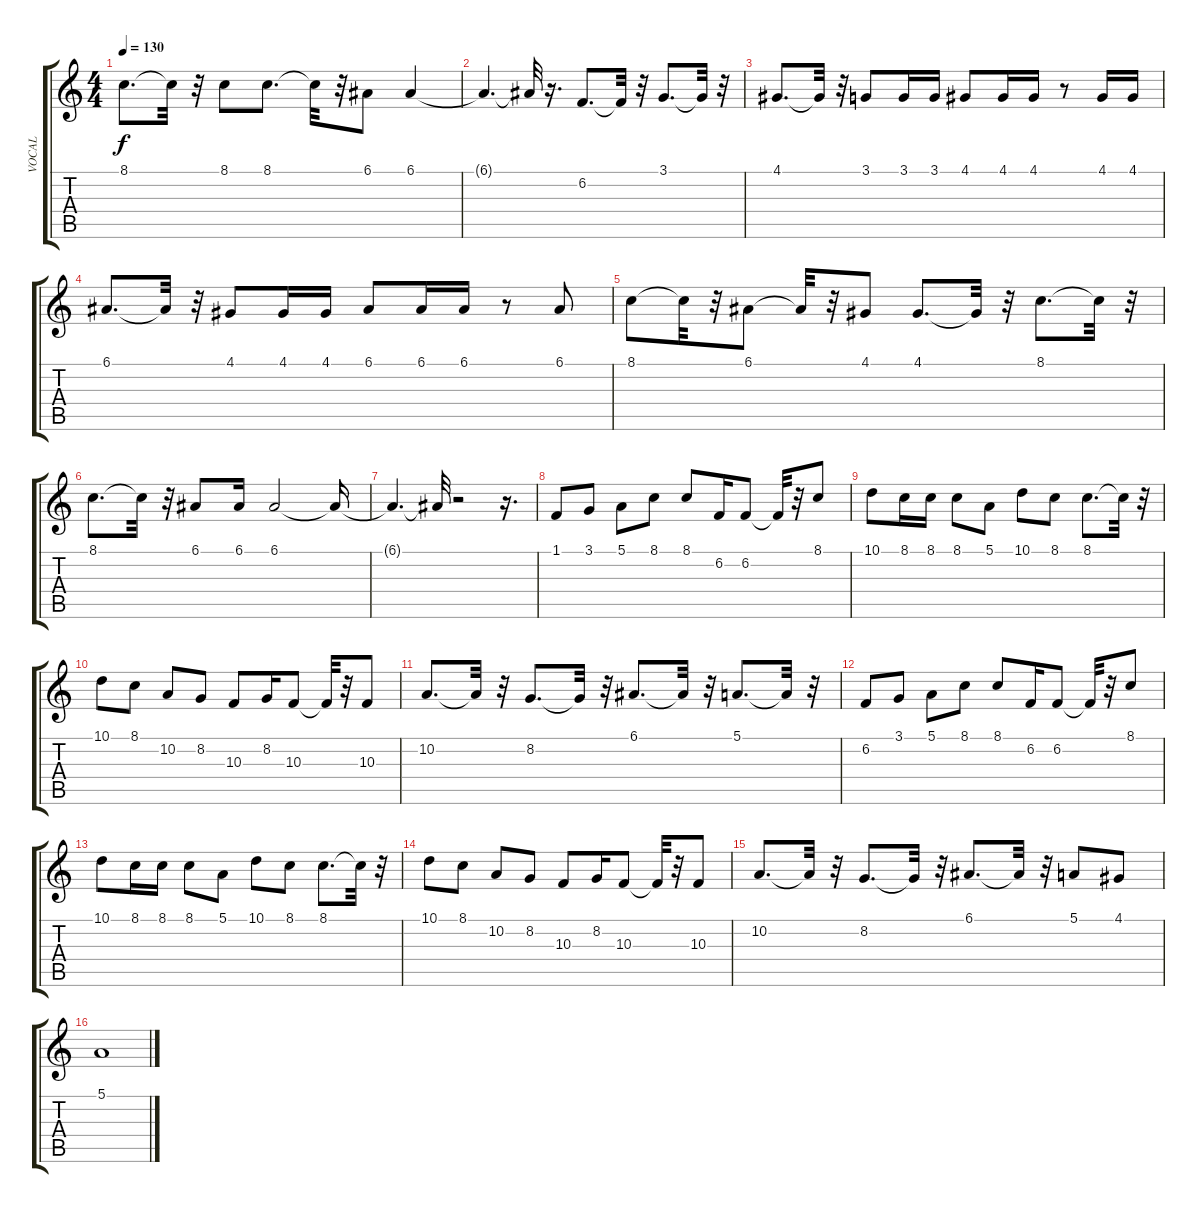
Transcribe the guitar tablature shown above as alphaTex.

\track ("VOCAL" "VOCAL") {instrument synthvoice}
\staff {score tabs}
\tuning (E4 B3 G3 D3 A2 E2) {hide}
\ts (4 4)
\tempo 130
\clef g2
\ks c
8.1.8{d dy f} 8.1{t}.32 r.32 8.1.8 8.1.8{d} 8.1{t}.32 r.32 6.1.8 6.1.4 |
6.1{t}.4{d} 6.1{t}.32 r.16{d} 6.2.8{d} 6.2{t}.32 r.32 3.1.8{d} 3.1{t}.32 r.32 |
4.1.8{d} 4.1{t}.32 r.32 3.1.8 3.1.16 3.1.16 4.1.8 4.1.16 4.1.16 r.8 4.1.16 4.1.16 |
6.1.8{d} 6.1{t}.32 r.32 4.1.8 4.1.16 4.1.16 6.1.8 6.1.16 6.1.16 r.8 6.1.8 |
8.1.8 8.1{t}.32 r.32 6.1.8 6.1{t}.32 r.32 4.1.8 4.1.8{d} 4.1{t}.32 r.32 8.1.8{d} 8.1{t}.32 r.32 |
8.1.8{d} 8.1{t}.32 r.32 6.1.8 6.1.16 6.1.2 6.1{t}.16 |
6.1{t}.4{d} 6.1{t}.32 r.2 r.16{d} |
1.1.8 3.1.8 5.1.8 8.1.8 8.1.8 6.2.16 6.2.8 6.2{t}.32 r.32 8.1.8 |
10.1.8 8.1.16 8.1.16 8.1.8 5.1.8 10.1.8 8.1.8 8.1.8{d} 8.1{t}.32 r.32 |
10.1.8 8.1.8 10.2.8 8.2.8 10.3.8 8.2.16 10.3.8 10.3{t}.32 r.32 10.3.8 |
10.2.8{d} 10.2{t}.32 r.32 8.2.8{d} 8.2{t}.32 r.32 6.1.8{d} 6.1{t}.32 r.32 5.1.8{d} 5.1{t}.32 r.32 |
6.2.8 3.1.8 5.1.8 8.1.8 8.1.8 6.2.16 6.2.8 6.2{t}.32 r.32 8.1.8 |
10.1.8 8.1.16 8.1.16 8.1.8 5.1.8 10.1.8 8.1.8 8.1.8{d} 8.1{t}.32 r.32 |
10.1.8 8.1.8 10.2.8 8.2.8 10.3.8 8.2.16 10.3.8 10.3{t}.32 r.32 10.3.8 |
10.2.8{d} 10.2{t}.32 r.32 8.2.8{d} 8.2{t}.32 r.32 6.1.8{d} 6.1{t}.32 r.32 5.1.8 4.1.8 |
5.1.1
